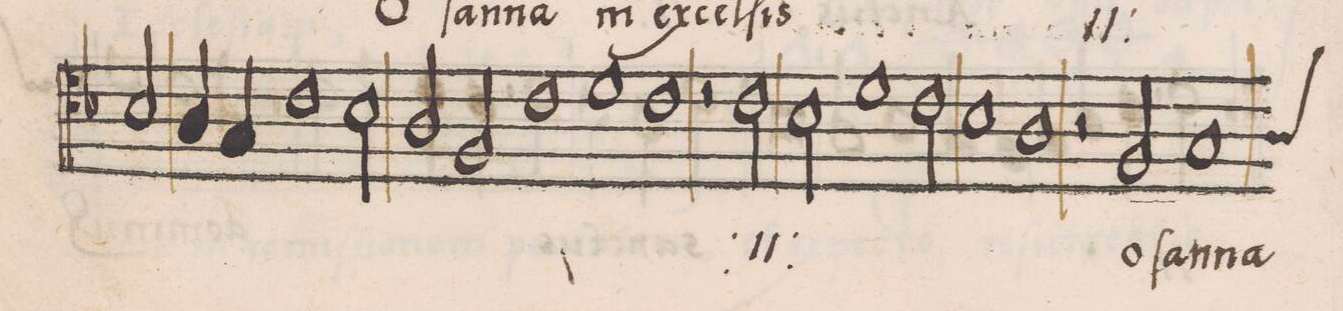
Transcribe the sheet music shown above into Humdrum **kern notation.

**kern	**text
*I"ALTVS	*
*clefC4	*
*k[b-]	*
*met(c|)	*
*M2/1	*
2B-/	-ſan-
4A/	-na
4G/	.
1c	in
=68	=68
2B-\	.
2A/	ex-
2F/	.
=69	=69
1c	-cel-
1d	.
=70	=70
1c	-ſis
2r	.
2c\	in
=71	=71
2B-\	ex-
1d	-cel-
2c\	.
=72	=72
1B-	.
1A	-ſis
*	*Xij
=73	=73
2r	.
2F/	o-
*custos:A	*
1G	-ſanna
=74	=74
*-	*-
